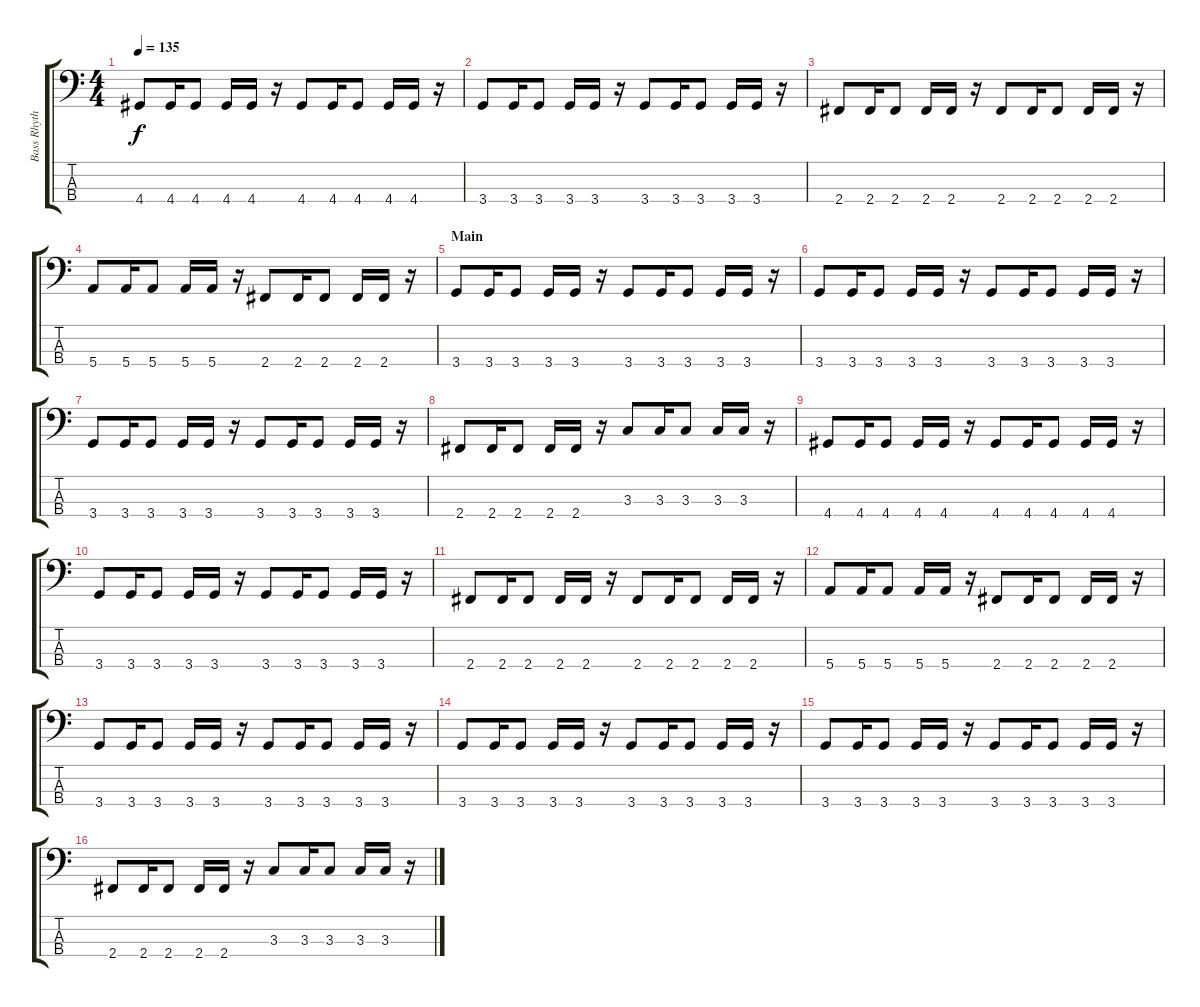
\track ("Bass Rhythm" "Bass Rhyth") {instrument synthbass1}
\staff {score tabs}
\tuning (G2 D2 A1 E1) {hide}
\ts (4 4)
\tempo 135
\clef f4
\ks c
4.4.8{dy f} 4.4.16 4.4.8 4.4.16 4.4.16 r.16 4.4.8 4.4.16 4.4.8 4.4.16 4.4.16 r.16 |
3.4.8 3.4.16 3.4.8 3.4.16 3.4.16 r.16 3.4.8 3.4.16 3.4.8 3.4.16 3.4.16 r.16 |
2.4.8 2.4.16 2.4.8 2.4.16 2.4.16 r.16 2.4.8 2.4.16 2.4.8 2.4.16 2.4.16 r.16 |
5.4.8 5.4.16 5.4.8 5.4.16 5.4.16 r.16 2.4.8 2.4.16 2.4.8 2.4.16 2.4.16 r.16 |
\section ("" "Main")
3.4.8{volume 16 instrument lead8bassandlead} 3.4.16 3.4.8 3.4.16 3.4.16 r.16 3.4.8 3.4.16 3.4.8 3.4.16 3.4.16 r.16 |
3.4.8 3.4.16 3.4.8 3.4.16 3.4.16 r.16 3.4.8 3.4.16 3.4.8 3.4.16 3.4.16 r.16 |
3.4.8 3.4.16 3.4.8 3.4.16 3.4.16 r.16 3.4.8 3.4.16 3.4.8 3.4.16 3.4.16 r.16 |
2.4.8 2.4.16 2.4.8 2.4.16 2.4.16 r.16 3.3.8 3.3.16 3.3.8 3.3.16 3.3.16 r.16 |
4.4.8 4.4.16 4.4.8 4.4.16 4.4.16 r.16 4.4.8 4.4.16 4.4.8 4.4.16 4.4.16 r.16 |
3.4.8 3.4.16 3.4.8 3.4.16 3.4.16 r.16 3.4.8 3.4.16 3.4.8 3.4.16 3.4.16 r.16 |
2.4.8 2.4.16 2.4.8 2.4.16 2.4.16 r.16 2.4.8 2.4.16 2.4.8 2.4.16 2.4.16 r.16 |
5.4.8 5.4.16 5.4.8 5.4.16 5.4.16 r.16 2.4.8 2.4.16 2.4.8 2.4.16 2.4.16 r.16 |
3.4.8 3.4.16 3.4.8 3.4.16 3.4.16 r.16 3.4.8 3.4.16 3.4.8 3.4.16 3.4.16 r.16 |
3.4.8 3.4.16 3.4.8 3.4.16 3.4.16 r.16 3.4.8 3.4.16 3.4.8 3.4.16 3.4.16 r.16 |
3.4.8 3.4.16 3.4.8 3.4.16 3.4.16 r.16 3.4.8 3.4.16 3.4.8 3.4.16 3.4.16 r.16 |
2.4.8 2.4.16 2.4.8 2.4.16 2.4.16 r.16 3.3.8 3.3.16 3.3.8 3.3.16 3.3.16 r.16
